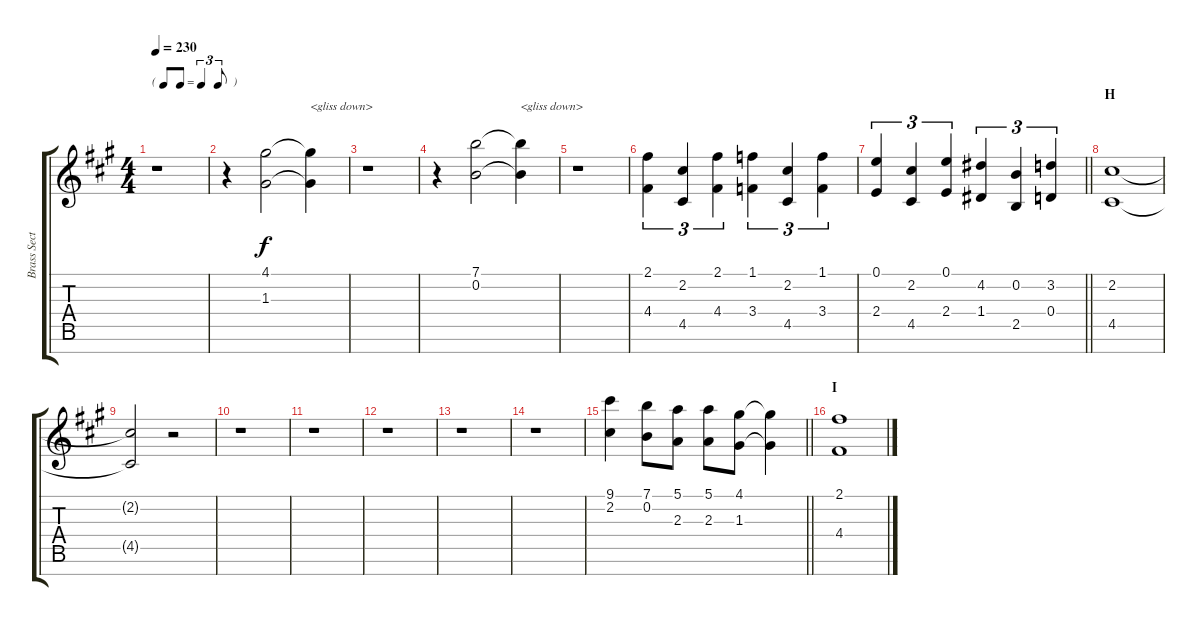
\track ("Brass Section" "Brass Sect") {instrument brasssection}
\staff {score tabs}
\tuning (E5 B4 G4 D4 A3 E3 B2) {hide}
\ts (4 4)
\tf triplet8th
\tempo 230
\clef g2
\ks a
r.1{dy f} |
r.4 (4.1 1.3).2 (4.1{t} 1.3{t}).4{txt "<gliss down>"} |
r.1 |
r.4 (7.1 0.2).2 (7.1{t} 0.2{t}).4{txt "<gliss down>"} |
r.1 |
(2.1 4.4).4{tu (3 2)} (2.2 4.5).4{tu (3 2)} (2.1 4.4).4{tu (3 2)} (1.1 3.4).4{tu (3 2)} (2.2 4.5).4{tu (3 2)} (1.1 3.4).4{tu (3 2)} |
\barLineRight lightlight
(0.1 2.4).4{tu (3 2)} (2.2 4.5).4{tu (3 2)} (0.1 2.4).4{tu (3 2)} (4.2 1.4).4{tu (3 2)} (0.2 2.5).4{tu (3 2)} (3.2 0.4).4{tu (3 2)} |
\section ("" "H")
(2.2 4.5).1 |
(2.2{t} 4.5{t}).2 r.2 |
r.1 |
r.1 |
r.1 |
r.1 |
r.1 |
\barLineRight lightlight
(9.1 2.2).4 (7.1 0.2).8 (5.1 2.3).8 (5.1 2.3).8 (4.1 1.3).8 (4.1{t} 1.3{t}).4 |
\section ("" "I")
(2.1 4.4).1
